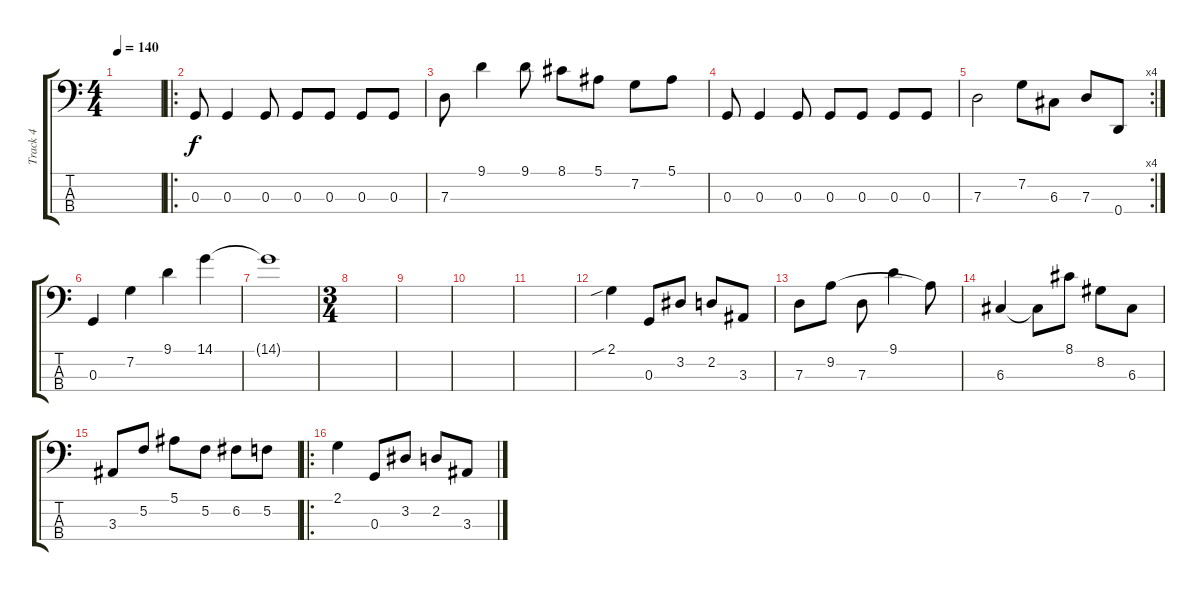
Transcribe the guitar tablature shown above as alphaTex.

\track ("Track 4" "Track 4") {instrument electricbassfinger}
\staff {score tabs}
\tuning (F2 C2 G1 D1) {hide}
\ts (4 4)
\tempo 140
\clef f4
\ks c
|
\ro
0.3.8 0.3.4 0.3.8 0.3.8 0.3.8 0.3.8 0.3.8 |
7.3.8 9.1.4 9.1.8 8.1.8 5.1.8 7.2.8 5.1.8 |
0.3.8 0.3.4 0.3.8 0.3.8 0.3.8 0.3.8 0.3.8 |
\rc 4
7.3.2 7.2.8 6.3.8 7.3.8 0.4.8 |
0.3.4 7.2.4 9.1.4 14.1.4 |
14.1{t}.1 |
\ts (3 4)
|
|
|
|
2.1{sib}.4 0.3.8 3.2.8 2.2.8 3.3.8 |
7.3.8 9.2.8 7.3.8 9.1.4 9.2{t}.8 |
6.3.4 6.3{t}.8 8.1.8 8.2.8 6.3.8 |
3.3.8 5.2.8 5.1.8 5.2.8 6.2.8 5.2.8 |
\ro
2.1.4 0.3.8 3.2.8 2.2.8 3.3.8
